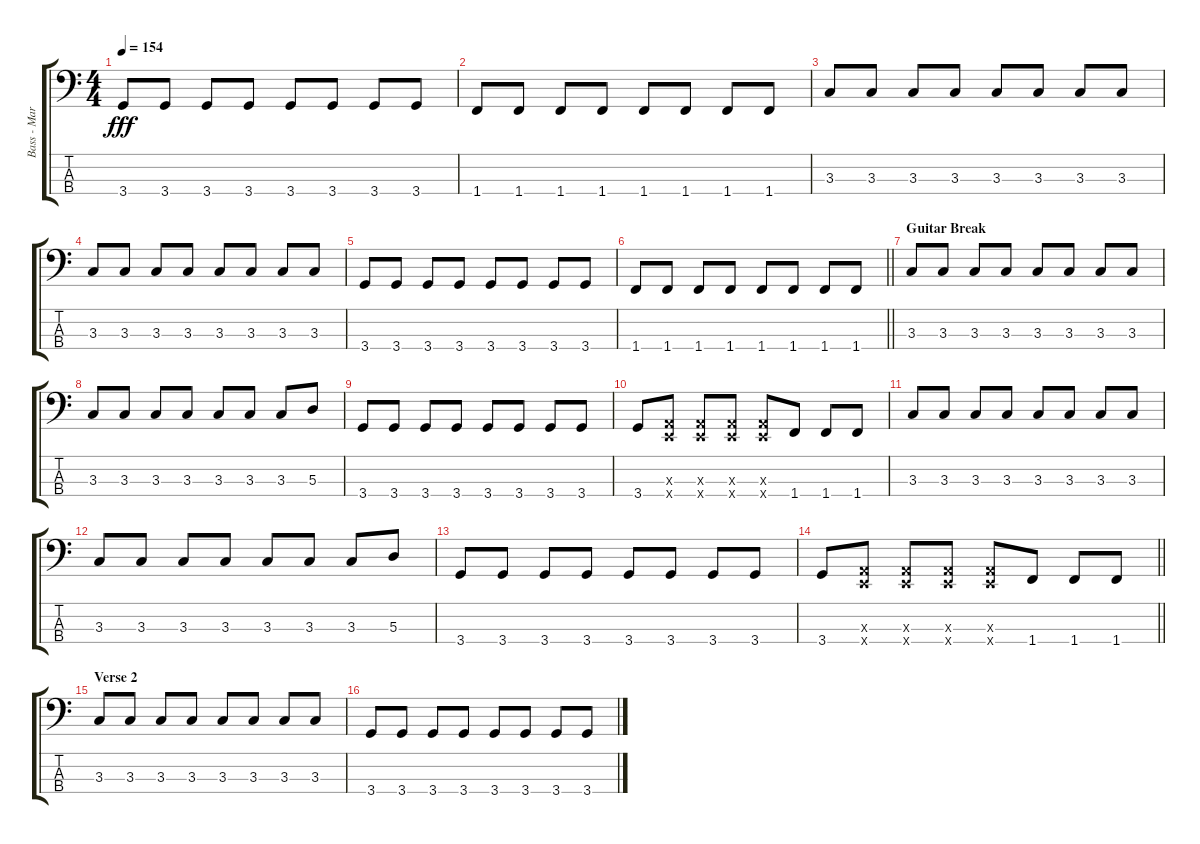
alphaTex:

\track ("Bass - Mark" "Bass - Mar") {instrument electricbasspick}
\staff {score tabs}
\tuning (G2 D2 A1 E1) {hide}
\ts (4 4)
\tempo 154
\clef f4
\ks c
3.4.8{dy fff} 3.4.8 3.4.8 3.4.8 3.4.8 3.4.8 3.4.8 3.4.8 |
1.4.8 1.4.8 1.4.8 1.4.8 1.4.8 1.4.8 1.4.8 1.4.8 |
3.3.8 3.3.8 3.3.8 3.3.8 3.3.8 3.3.8 3.3.8 3.3.8 |
3.3.8 3.3.8 3.3.8 3.3.8 3.3.8 3.3.8 3.3.8 3.3.8 |
3.4.8 3.4.8 3.4.8 3.4.8 3.4.8 3.4.8 3.4.8 3.4.8 |
\barLineRight lightlight
1.4.8 1.4.8 1.4.8 1.4.8 1.4.8 1.4.8 1.4.8 1.4.8 |
\section ("" "Guitar Break")
3.3.8 3.3.8 3.3.8 3.3.8 3.3.8 3.3.8 3.3.8 3.3.8 |
3.3.8 3.3.8 3.3.8 3.3.8 3.3.8 3.3.8 3.3.8 5.3.8 |
3.4.8 3.4.8 3.4.8 3.4.8 3.4.8 3.4.8 3.4.8 3.4.8 |
3.4.8 (0.3{x} 0.4{x}).8 (0.3{x} 0.4{x}).8 (0.3{x} 0.4{x}).8 (0.3{x} 0.4{x}).8 1.4.8 1.4.8 1.4.8 |
3.3.8 3.3.8 3.3.8 3.3.8 3.3.8 3.3.8 3.3.8 3.3.8 |
3.3.8 3.3.8 3.3.8 3.3.8 3.3.8 3.3.8 3.3.8 5.3.8 |
3.4.8 3.4.8 3.4.8 3.4.8 3.4.8 3.4.8 3.4.8 3.4.8 |
\barLineRight lightlight
3.4.8 (0.3{x} 0.4{x}).8 (0.3{x} 0.4{x}).8 (0.3{x} 0.4{x}).8 (0.3{x} 0.4{x}).8 1.4.8 1.4.8 1.4.8 |
\section ("" "Verse 2 ")
3.3.8 3.3.8 3.3.8 3.3.8 3.3.8 3.3.8 3.3.8 3.3.8 |
3.4.8 3.4.8 3.4.8 3.4.8 3.4.8 3.4.8 3.4.8 3.4.8
